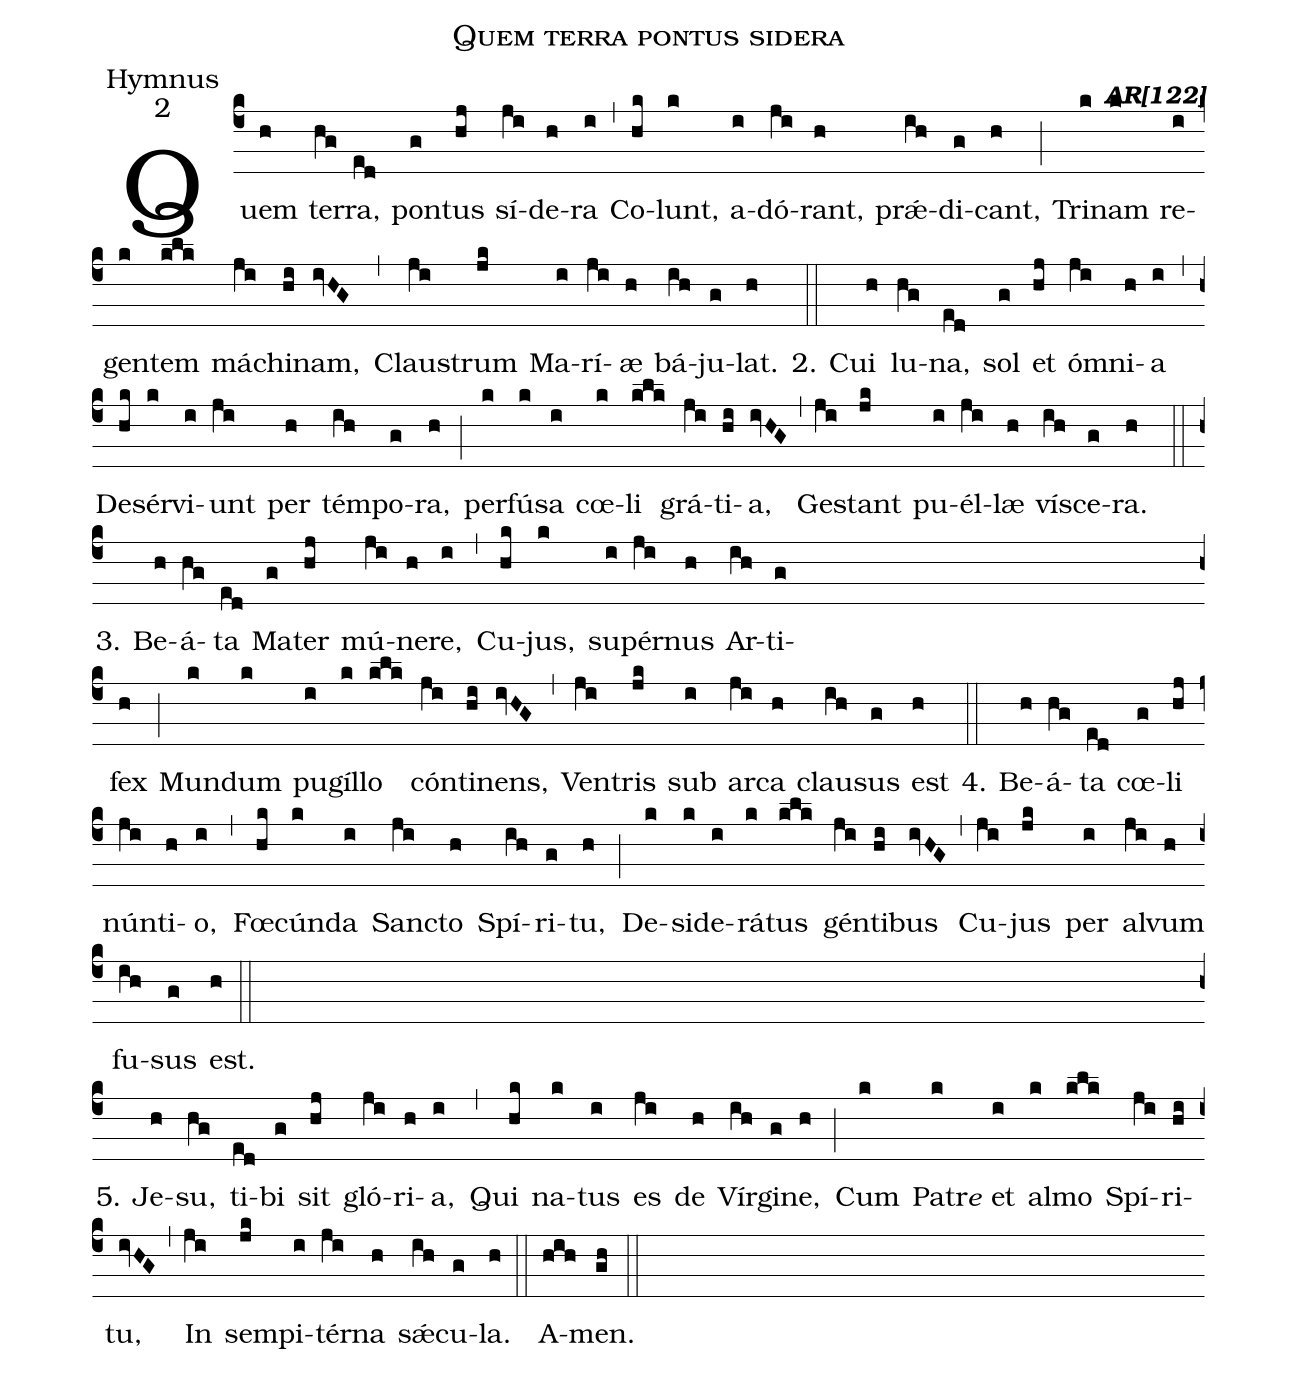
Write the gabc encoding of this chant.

name:Quem terra pontus sidera;
office-part:Hymnus;
mode:2;
commentary:{\bfseries AR[122]};
%%
(c4) Quem(h) ter(hg)ra,(ed) pon(g)tus(hj) sí(ji)de(h)ra(i) (,)
Co(hk)lunt,(k) a(i)dó(ji)rant,(h) prǽ(ih)di(g)cant,(h) (;)
Tri(k)nam(k) re(i)gen(k)tem(klk) má(ji)chi(hi)nam,(ivHG) (,)
Clau(ji)strum(jk) Ma(i)rí(ji)æ(h) bá(ih)ju(g)lat.(h) (::)
2.  Cui(h) lu(hg)na,(ed) sol(g) et(hj) ó(ji)mni(h)a(i) (,)
De(hk)sér(k)vi(i)unt(ji) per(h) tém(ih)po(g)ra,(h) (;)
per(k)fú(k)sa(i) cœ(k)li(klk) grá(ji)ti(hi)a,(ivHG) (,)
Ge(ji)stant(jk) pu(i)él(ji)læ(h) ví(ih)sce(g)ra.(h) (::)

3. Be(h)á(hg)ta(ed) {Ma}(g)ter(hj) mú(ji){ne}(h)re,(i) (,)
Cu(hk)jus,(k) su(i)pér(ji)nus(h) Ar(ih)ti(gZ)fex(h) (;)
Mun(k)dum(k) {pu}(i)gíl(k)lo(klk) cón(ji)ti(hi)nens,(ivHG) (,)
Ven(ji)tris(jk) sub(i) ar(ji)ca(h) clau(ih)sus(g) est(h) (::)

4.  Be(h)á(hg)ta(ed) cœ(g)li(hj) nún(ji)ti(h)o,(i) (,)
Fœ(hk)cún(k)da(i) Sanc(ji)to(h) Spí(ih)ri(g)tu,(h) (;)
De(k)si(k)de(i){rá}(k)tus(klk) gén(ji){ti}(hi)bus(ivHG) (,)
Cu(ji)jus(jk) per(i) al(ji)vum(h) fu(ih)sus(g) est.(h) (::Z)

5.  Je(h)su,(hg) ti(ed)bi(g) sit(hj) gló(ji)ri(h)a,(i) (,)
Qui(hk) na(k)tus(i) es(ji) de(h) Vír(ih)gi(g)ne,(h) (;)
Cum(k) Pa(k)tr<e>e</e> et(i) al(k){mo}(klk) Spí(ji)ri(hi)tu,(ivHG) (,)
In(ji) sem(jk)pi(i)tér(ji)na(h) sǽ(ih)cu(g)la.(h) (::)
A(hih)men.(gh) (::)
